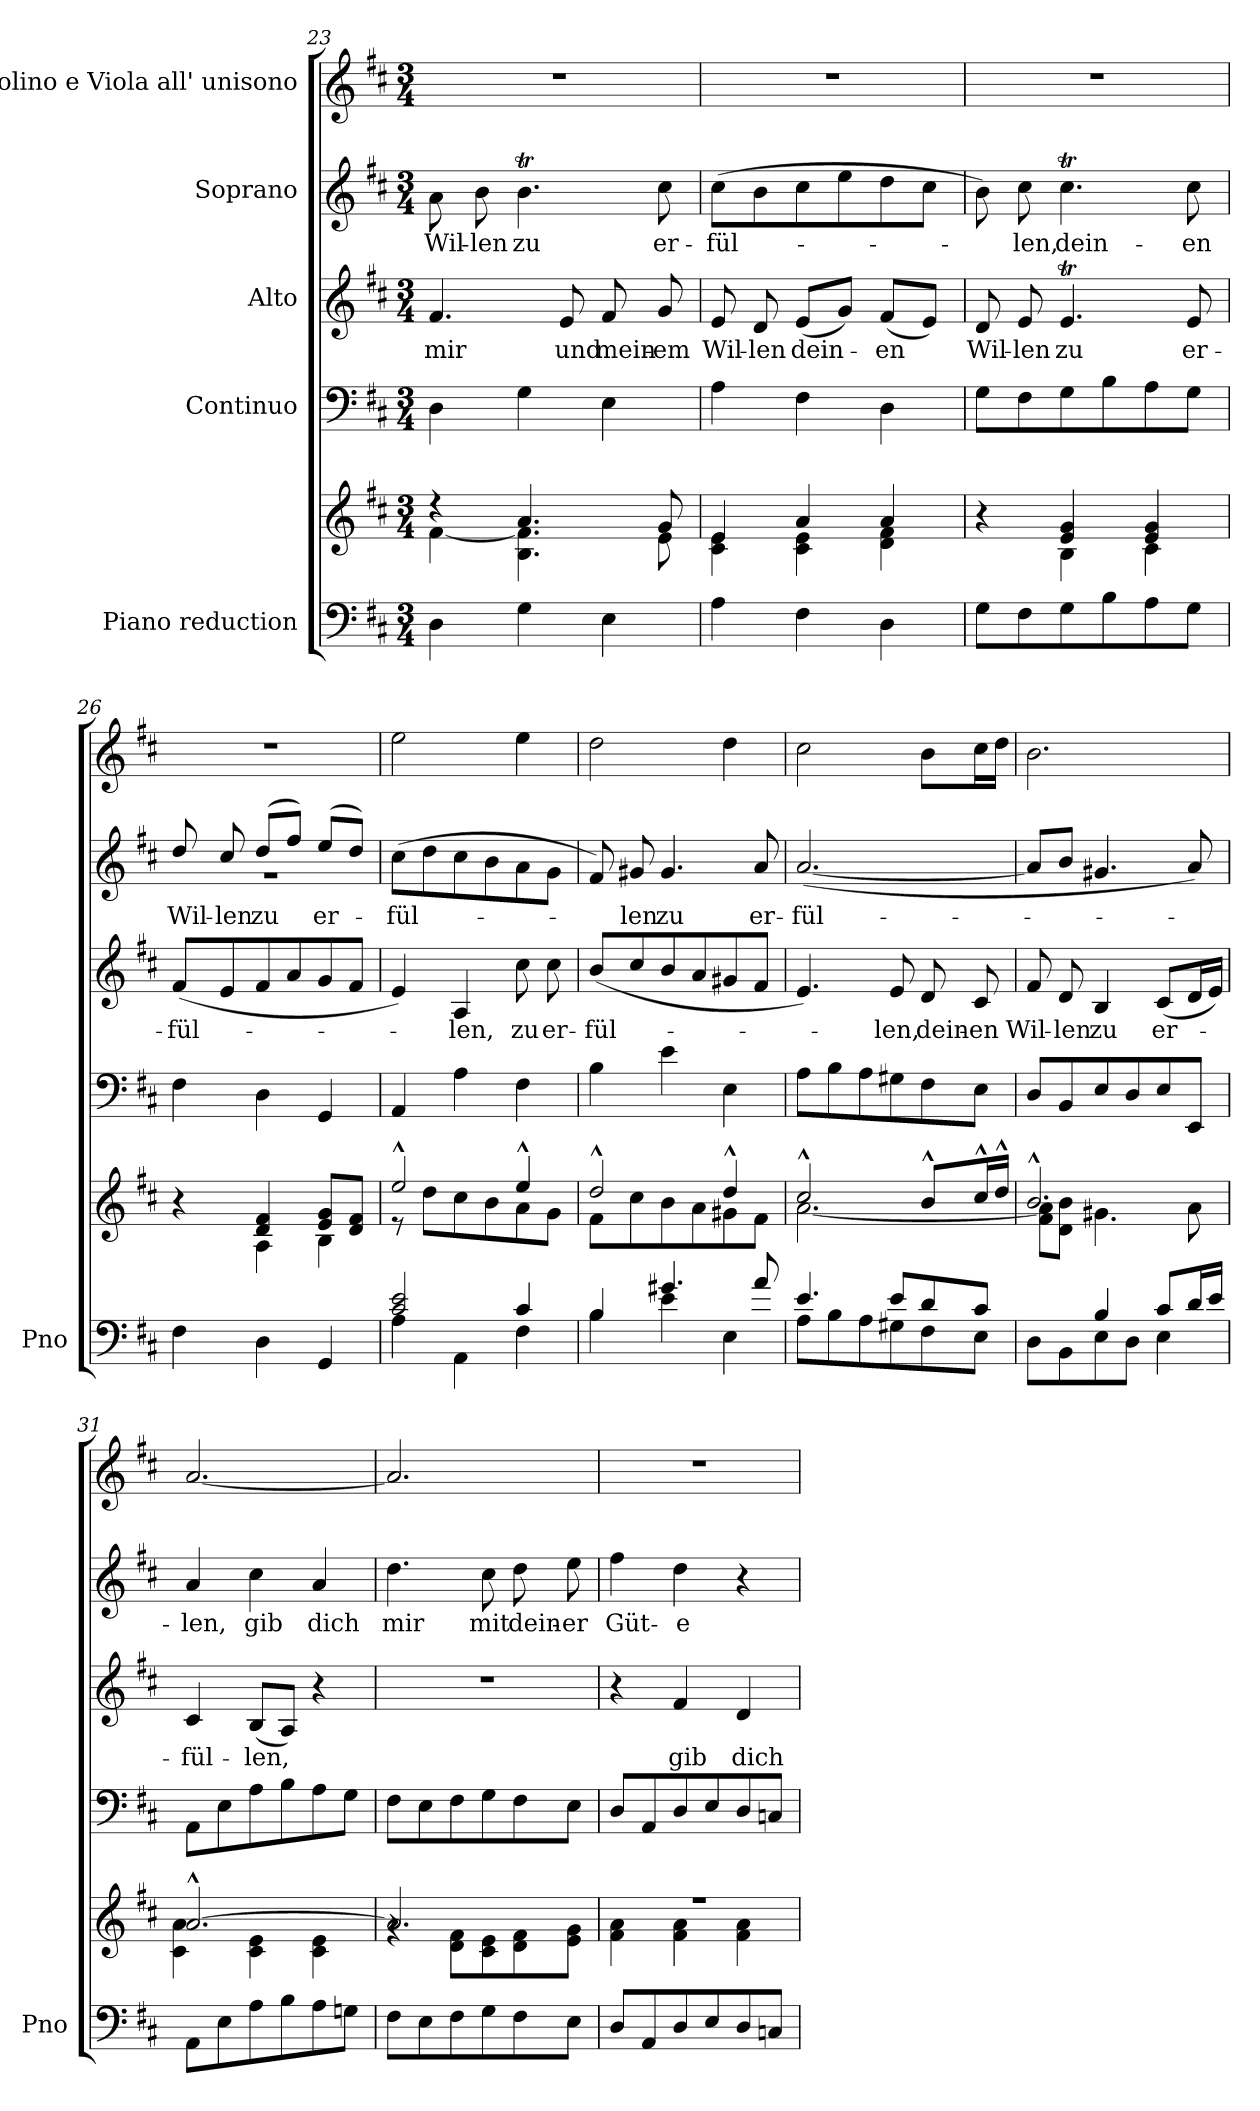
**kern	**kern	**kern	**kern	**text	**kern	**text	**kern
*part5	*part5	*part4	*part3	*part3	*part2	*part2	*part1
*staff6	*staff5	*staff4	*staff3	*staff3	*staff2	*staff2	*staff1
*I"Piano reduction	*	*I"Continuo	*I"Alto	*	*I"Soprano	*	*I"Violino e Viola all' unisono
*I'Pno	*	*	*	*	*	*	*
*clefF4	*clefG2	*clefF4	*clefG2	*	*clefG2	*	*clefG2
*k[f#c#]	*k[f#c#]	*k[f#c#]	*k[f#c#]	*	*k[f#c#]	*	*k[f#c#]
*M3/4	*M3/4	*M3/4	*M3/4	*	*M3/4	*	*M3/4
=23	=23	=23	=23	=23	=23	=23	=23
*	*^	*	*	*	*	*	*
!	!	!	!	!	!LO:LY:b	!	!LO:LY:b	!
4D\	4r	[4f#\	4D\	4.f#/	mir	8a\	Wil-	2.r
!	!	!	!	!	!	!	!LO:LY:b	!
.	.	.	.	.	.	8b\	-len	.
!	!	!	!	!	!	!	!LO:LY:b	!
4G\	4.a/	4.B\ 4.f#\]	4G\	.	.	4.bT\	zu	.
!	!	!	!	!	!LO:LY:b	!	!	!
.	.	.	.	8e/	und	.	.	.
!	!	!	!	!	!LO:LY:b	!	!	!
4E\	.	.	4E\	8f#/	mein-	.	.	.
!	!	!	!	!	!LO:LY:b	!	!LO:LY:b	!
.	8g/	8e\	.	8g/	-em	8cc#\	er-	.
=24	=24	=24	=24	=24	=24	=24	=24	=24
!	!	!	!	!	!LO:LY:b	!	!LO:LY:b	!
4A\	4e/	4c#\ 4e\	4A\	8e/	Wil-	(>8cc#\L	-fül-	2.r
!	!	!	!	!	!LO:LY:b	!	!	!
.	.	.	.	8d/	-len	8b\	.	.
!	!	!	!	!	!LO:LY:b	!	!	!
4F#\	4a/	4c#\ 4e\	4F#\	(<8e/L	dein-	8cc#\	.	.
.	.	.	.	8g/J)	.	8ee\	.	.
!	!	!	!	!	!LO:LY:b	!	!	!
4D\	4a/	4d\ 4f#\	4D\	(<8f#/L	-en	8dd\	.	.
.	.	.	.	8e/J)	.	8cc#\J	.	.
=25	=25	=25	=25	=25	=25	=25	=25	=25
!	!	!	!	!	!LO:LY:b	!	!	!
8G\L	4r	4ryy	8G\L	8d/	Wil-	8b\)	.	2.r
!	!	!	!	!	!LO:LY:b	!	!LO:LY:b	!
8F#\	.	.	8F#\	8e/	-len	8cc#\	len,	.
!	!	!	!	!	!LO:LY:b	!	!LO:LY:b	!
8G\	4e/ 4g/	4B\	8G\	4.eT/	zu	4.cc#t\	dein-	.
8B\	.	.	8B\	.	.	.	.	.
8A\	4e/ 4g/	4c#\	8A\	.	.	.	.	.
!	!	!	!	!	!LO:LY:b	!	!LO:LY:b	!
8G\J	.	.	8G\J	8e/	er-	8cc#\	-en	.
!!LO:LB:g=z
=26	=26	=26	=26	=26	=26	=26	=26	=26
!	!	!	!	!	!LO:LY:b	!	!LO:LY:b	!
*	*	*	*	*	*	*^	*	*
4F#\	4r	4ryy	4F#\	(<8f#/L	-fül-	8dd/	2.r	Wil-	2.r
!	!	!	!	!	!	!	!	!LO:LY:b	!
.	.	.	.	8e/	.	8cc#/	.	-len	.
!	!	!	!	!	!	!	!	!LO:LY:b	!
4D\	4d/ 4f#/	4A\	4D\	8f#/	.	(>8dd/L	.	zu	.
.	.	.	.	8a/	.	8ff#/J)	.	.	.
!	!	!	!	!	!	!	!	!LO:LY:b	!
4GG/	8e/ 8g/L	4B\	4GG/	8g/	.	(>8ee/L	.	er-	.
.	8d/ 8f#/J	.	.	8f#/J	.	8dd/J)	.	.	.
*	*	*	*	*	*	*v	*v	*	*
=27	=27	=27	=27	=27	=27	=27	=27	=27
*^	*	*	*	*	*	*	*	*
!	!	!	!	!	!	!	!	!LO:LY:b	!
2c#/ 2e/	4A\	2ee^^/	8r	4AA/	4e/)	.	(>8cc#\L	-fül-	2ee\
.	.	.	8dd\L	.	.	.	8dd\	.	.
!	!	!	!	!	!	!LO:LY:b	!	!	!
.	4AA\	.	8cc#\	4A\	4A/	-len,	8cc#\	.	.
.	.	.	8b\	.	.	.	8b\	.	.
!	!	!	!	!	!	!LO:LY:b	!	!	!
4c#/	4F#\	4ee^^/	8a\	4F#\	8cc#\	zu	8a\	.	4ee\
!	!	!	!	!	!	!LO:LY:b	!	!	!
.	.	.	8g\J	.	8cc#\	er-	8g\J	.	.
=28	=28	=28	=28	=28	=28	=28	=28	=28	=28
!	!	!	!	!	!	!LO:LY:b	!	!	!
4B/	4B\	2dd^^/	8f#\L	4B\	(<8b/L	-fül-	8f#/)	.	2dd\
!	!	!	!	!	!	!	!	!LO:LY:b	!
.	.	.	8cc#\	.	8cc#/	.	8g#X/	-len	.
!	!	!	!	!	!	!	!	!LO:LY:b	!
4.g#X/	4e\	.	8b\	4e\	8b/	.	4.g#/	zu	.
.	.	.	8a\	.	8a/	.	.	.	.
.	4E\	4dd^^/	8g#X\	4E\	8g#X/	.	.	.	4dd\
!	!	!	!	!	!	!	!	!LO:LY:b	!
8a/	.	.	8f#\J	.	8f#/J	.	8a/	er-	.
=29	=29	=29	=29	=29	=29	=29	=29	=29	=29
!	!	!	!	!	!	!	!	!LO:LY:b	!
4.e/	8A\L	2cc#^^/	[2.a\	8A\L	4.e/)	.	(>[2.a/	-fül-	2cc#\
.	8B\	.	.	8B\	.	.	.	.	.
.	8A\	.	.	8A\	.	.	.	.	.
!	!	!	!	!	!	!LO:LY:b	!	!	!
8e/L	8G#X\	.	.	8G#X\	8e/	-len,	.	.	.
!	!	!	!	!	!	!LO:LY:b	!	!	!
8d/	8F#\	8b^^/L	.	8F#\	8d/	dein-	.	.	8b\L
!	!	!	!	!	!	!LO:LY:b	!	!	!
8c#/J	8E\J	16cc#^^/L	.	8E\J	8c#/	-en	.	.	16cc#\L
.	.	16dd^^/JJ	.	.	.	.	.	.	16dd\JJ
=30	=30	=30	=30	=30	=30	=30	=30	=30	=30
!	!	!	!	!	!	!LO:LY:b	!	!	!
4ryy	8D\L	2.b^^/	8f#\ 8a\]L	8D/L	8f#/	Wil-	8a/L]	.	2.b\
!	!	!	!	!	!	!LO:LY:b	!	!	!
.	8BB\	.	8d\ 8b\J	8BB/	8d/	-len	8b/J	.	.
!	!	!	!	!	!	!LO:LY:b	!	!	!
4B/	8E\	.	4.g#X\	8E/	4B/	zu	4.g#X/	.	.
.	8D\J	.	.	8D/	.	.	.	.	.
!	!	!	!	!	!	!LO:LY:b	!	!	!
8c#/L	4E\	.	.	8E/	(<8c#/L	er-	.	.	.
16d/L	.	.	8a\	8EE/J	16d/L	.	8a/)	.	.
16e/JJ	.	.	.	.	16e/JJ)	.	.	.	.
*v	*v	*	*	*	*	*	*	*	*
=31	=31	=31	=31	=31	=31	=31	=31	=31
!	!	!	!	!	!LO:LY:b	!	!LO:LY:b	!
8AA\L	[2.a^^/	4c#\ 4a\	8AA\L	4c#/	-fül-	4a/	-len,	[2.a/
8E\	.	.	8E\	.	.	.	.	.
!	!	!	!	!	!LO:LY:b	!	!LO:LY:b	!
8A\	.	4c#\ 4e\	8A\	(<8B/L	-len,	4cc#\	gib	.
8B\	.	.	8B\	8A/J)	.	.	.	.
!	!	!	!	!	!	!	!LO:LY:b	!
8A\	.	4c#\ 4e\	8A\	4r	.	4a/	dich	.
8Gn\J	.	.	8G\J	.	.	.	.	.
=32	=32	=32	=32	=32	=32	=32	=32	=32
!	!	!	!	!	!	!	!LO:LY:b	!
8F#\L	2.a/]	4rg	8F#\L	2.r	.	4.dd\	mir	2.a/]
8E\	.	.	8E\	.	.	.	.	.
8F#\	.	8d\ 8f#\L	8F#\	.	.	.	.	.
!	!	!	!	!	!	!	!LO:LY:b	!
8G\	.	8c#\ 8e\	8G\	.	.	8cc#\	mit	.
!	!	!	!	!	!	!	!LO:LY:b	!
8F#\	.	8d\ 8f#\	8F#\	.	.	8dd\	dein-	.
!	!	!	!	!	!	!	!LO:LY:b	!
8E\J	.	8e\ 8g\J	8E\J	.	.	8ee\	-er	.
!!LO:LB:g=z
=33	=33	=33	=33	=33	=33	=33	=33	=33
!	!	!	!	!	!	!	!LO:LY:b	!
8D/L	2.r	4f#\ 4a\	8D/L	4r	.	4ff#\	Güt-	2.r
8AA/	.	.	8AA/	.	.	.	.	.
!	!	!	!	!	!LO:LY:b	!	!LO:LY:b	!
8D/	.	4f#\ 4a\	8D/	4f#/	gib	4dd\	-e	.
8E/	.	.	8E/	.	.	.	.	.
!	!	!	!	!	!LO:LY:b	!	!	!
8D/	.	4f#\ 4a\	8D/	4d/	dich	4r	.	.
8Cn/J	.	.	8Cn/J	.	.	.	.	.
*	*v	*v	*	*	*	*	*	*
=	=	=	=	=	=	=	=
*-	*-	*-	*-	*-	*-	*-	*-
